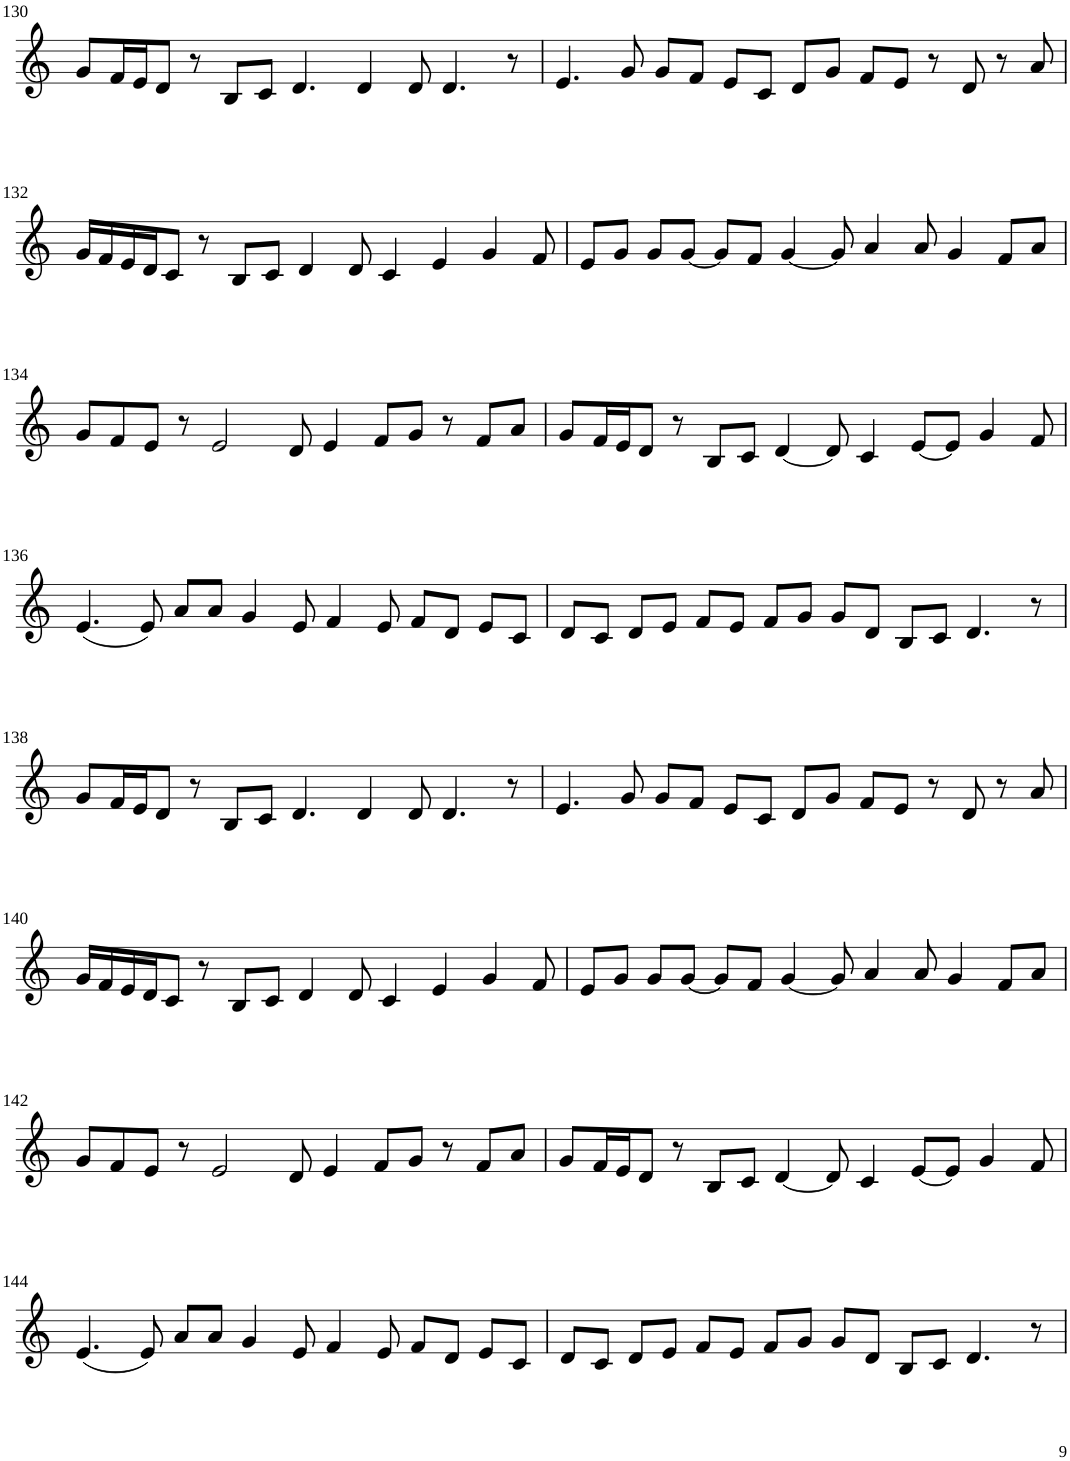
**kern
*part1
*staff1
*I"Violin
!!LO:PB:g=z
*clefG2
*k[]
*M8/4
=130
8g/L
16f/L
16e/J
8d/J
8r
8B/L
8c/J
4.d/
4d/
8d/
4.d/
8r
=131
4.e/
8g/
8g/L
8f/J
8e/L
8c/J
8d/L
8g/J
8f/L
8e/J
8r
8d/
8r
8a/
!!LO:LB:g=z
=132
16g/LL
16f/
16e/
16d/J
8c/J
8r
8B/L
8c/J
4d/
8d/
4c/
4e/
4g/
8f/
=133
8e/L
8g/J
8g/L
[8g/J
8g/L]
8f/J
[4g/
8g/]
4a/
8a/
4g/
8f/L
8a/J
!!LO:LB:g=z
=134
8g/L
8f/
8e/J
8r
2e/
8d/
4e/
8f/L
8g/J
8r
8f/L
8a/J
=135
8g/L
16f/L
16e/J
8d/J
8r
8B/L
8c/J
[4d/
8d/]
4c/
[8e/L
8e/J]
4g/
8f/
!!LO:LB:g=z
=136
(4.e/
8e/)
8a/L
8a/J
4g/
8e/
4f/
8e/
8f/L
8d/J
8e/L
8c/J
=137
8d/L
8c/J
8d/L
8e/J
8f/L
8e/J
8f/L
8g/J
8g/L
8d/J
8B/L
8c/J
4.d/
8r
!!LO:LB:g=z
=138
8g/L
16f/L
16e/J
8d/J
8r
8B/L
8c/J
4.d/
4d/
8d/
4.d/
8r
=139
4.e/
8g/
8g/L
8f/J
8e/L
8c/J
8d/L
8g/J
8f/L
8e/J
8r
8d/
8r
8a/
!!LO:LB:g=z
=140
16g/LL
16f/
16e/
16d/J
8c/J
8r
8B/L
8c/J
4d/
8d/
4c/
4e/
4g/
8f/
=141
8e/L
8g/J
8g/L
[8g/J
8g/L]
8f/J
[4g/
8g/]
4a/
8a/
4g/
8f/L
8a/J
!!LO:LB:g=z
=142
8g/L
8f/
8e/J
8r
2e/
8d/
4e/
8f/L
8g/J
8r
8f/L
8a/J
=143
8g/L
16f/L
16e/J
8d/J
8r
8B/L
8c/J
[4d/
8d/]
4c/
[8e/L
8e/J]
4g/
8f/
!!LO:LB:g=z
=144
(4.e/
8e/)
8a/L
8a/J
4g/
8e/
4f/
8e/
8f/L
8d/J
8e/L
8c/J
=145
8d/L
8c/J
8d/L
8e/J
8f/L
8e/J
8f/L
8g/J
8g/L
8d/J
8B/L
8c/J
4.d/
8r
=
*-
